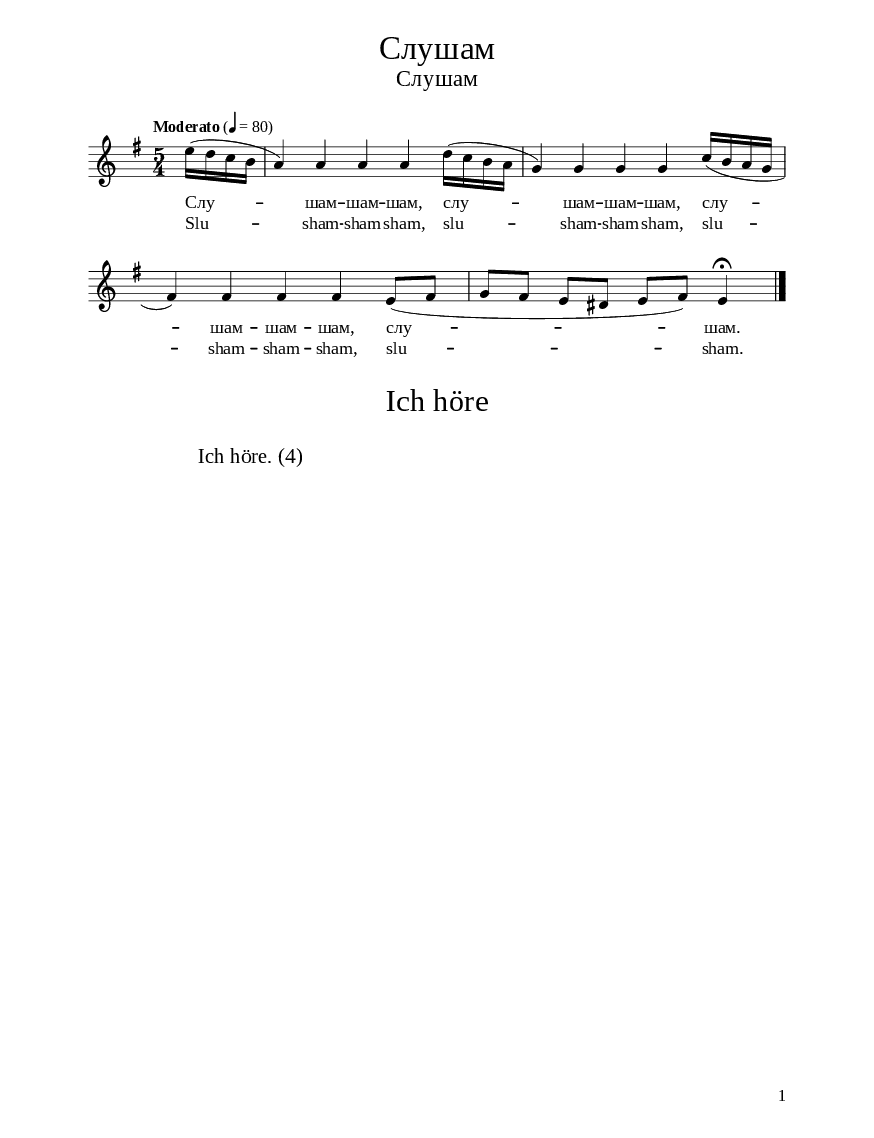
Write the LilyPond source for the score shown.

\version "2.20.0"

\paper {
  #(set-paper-size "a5")
}

\bookpart {
  \paper {
    print-all-headers = ##t
    print-page-number = ##t
    print-first-page-number = ##t

    % put page numbers on the bottom
    oddHeaderMarkup = \markup ""
    evenHeaderMarkup = \markup ""
    oddFooterMarkup = \markup
    \fill-line {
      ""
      \on-the-fly #print-page-number-check-first \fromproperty #'page:page-number-string
    }
    evenFooterMarkup = \markup
    \fill-line {
      \on-the-fly #print-page-number-check-first \fromproperty #'page:page-number-string
      ""
    }

    left-margin = 1.5\cm
    right-margin = 1.5\cm
    top-margin = 1.6\cm
    bottom-margin = 1.2\cm
    ragged-bottom = ##t % do not spread the staves to fill the whole vertical space

    % change lyrics and titles font (affects notes also)
    fonts =
    #(make-pango-font-tree
      "Times New Roman"
      "DejaVu Sans"
      "DejaVu Sans Mono"
      (/ (* staff-height pt) 3.6))

    % change distance between staves
    system-system-spacing =
    #'((basic-distance . 12)
       (minimum-distance . 6)
       (padding . 1)
       (stretchability . 12))
  }

  \header {
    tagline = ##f
  }

  \score{
    \layout {
      indent = 0.0\cm % remove first line indentation
      %ragged-last = ##t % do not spread last line to fill the whole space
      \context {
        \Score
        \omit BarNumber %remove bar numbers
      } % context

      \context {
        % change staff size
        \Staff
        fontSize = #+0 % affects notes size only
        \override StaffSymbol #'staff-space = #(magstep -3)
        \override StaffSymbol #'thickness = #0.5
        \override BarLine #'hair-thickness = #1
        %\override StaffSymbol #'ledger-line-thickness = #'(0 . 0)
      }

      \context {
        % adjust space between staff and lyrics and between the two lyric lines
        \Lyrics
        \override VerticalAxisGroup.nonstaff-relatedstaff-spacing = #'((basic-distance . 4.5))
        \override VerticalAxisGroup.nonstaff-nonstaff-spacing = #'((minimum-distance . 2))
      }
    } % layout

    \new Voice \absolute {
      \clef treble
      \key g \major
      \time 5/4
      \tempo \markup {
        % make tempo note smaller
        \concat {
          "Moderato " \normal-text { "(" }
          \teeny \general-align #Y #DOWN \note #"4" #0.8
          \normal-text { " = 80)" }
        }
      }
      \autoBeamOff
      \partial 4
      e''16 ( [  d''16  c''16  b'16 ] | % 2
      a'4 ) a'4 a'4 a'4  d''16 (
      [  c''16  b'16  a'16 ] | % 3
      g'4 ) g'4 g'4 g'4 c''16 ( [
      b'16 a'16 g'16 ] \break | % 4
      fis'4 ) fis'4 fis'4 fis'4 e'8
      ( [ fis'8 ] | % 5
      g'8 [ fis'8 ] e'8 [ dis'8 ] \stemUp
      e'8 [ fis'8 ) ] e'4 ^\fermata  \bar "|."
    }

    \addlyrics { Слу --    шам -- шам --
  шам, слу --    шам --
  шам -- шам, слу --
  шам -- шам -- шам, слу --
      шам.}
    \addlyrics { Slu --    sham -- sham --
  sham, slu --    sham --
  sham -- sham, slu --
  sham -- sham -- sham, slu --
      sham.}

    \header {
      title = \markup \column \normal-text \fontsize #2.5 {
        \center-align
        \line { Слушам }
        \vspace #-0.6
        \center-align
        \line \fontsize #-3 {Слушам }
        \vspace #-0.8
        \center-align
        \line \fontsize #-3 { " " }
      }
    }

    \midi{}

  } % score



  % include foreign translation(s) of the song
  \version "2.20.0"

\markup \fill-line { \fontsize #6 "Ich höre" }
\markup \null
\markup \null
\markup \fontsize #+2.5 {
  \hspace #10
  \override #'(baseline-skip . 2)

  \column {
    \line { " " }
     \line { " Ich höre. (4)" }



  }
}


} % bookpart
